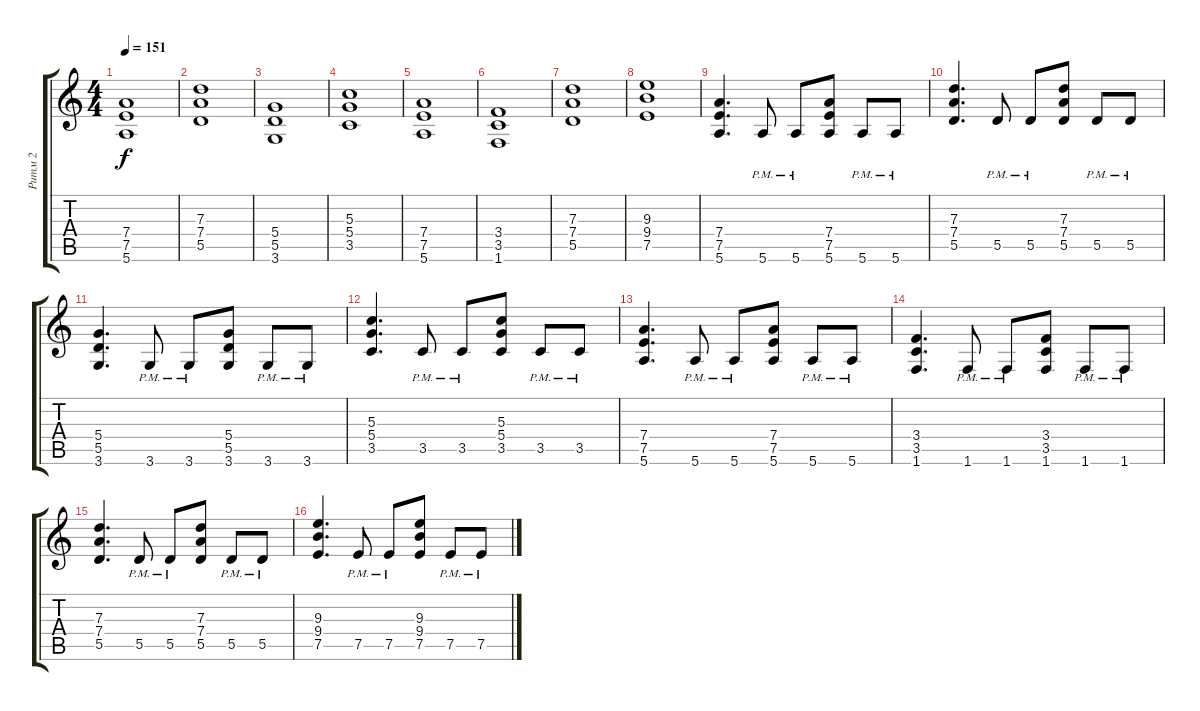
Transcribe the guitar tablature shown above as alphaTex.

\track ("Ритм 2" "Ритм 2") {instrument distortionguitar}
\staff {score tabs}
\tuning (E4 B3 G3 D3 A2 E2) {hide}
\ts (4 4)
\tempo 151
\clef g2
\ks c
(7.4 7.5 5.6).1{dy f} |
(7.3 7.4 5.5).1 |
(5.4 5.5 3.6).1 |
(5.3 5.4 3.5).1 |
(7.4 7.5 5.6).1 |
(3.4 3.5 1.6).1 |
(7.3 7.4 5.5).1 |
(9.3 9.4 7.5).1 |
(7.4 7.5 5.6).4{d} 5.6{pm}.8 5.6{pm}.8 (7.4 7.5 5.6).8 5.6{pm}.8 5.6{pm}.8 |
(7.3 7.4 5.5).4{d} 5.5{pm}.8 5.5{pm}.8 (7.3 7.4 5.5).8 5.5{pm}.8 5.5{pm}.8 |
(5.4 5.5 3.6).4{d} 3.6{pm}.8 3.6{pm}.8 (5.4 5.5 3.6).8 3.6{pm}.8 3.6{pm}.8 |
(5.3 5.4 3.5).4{d} 3.5{pm}.8 3.5{pm}.8 (5.3 5.4 3.5).8 3.5{pm}.8 3.5{pm}.8 |
(7.4 7.5 5.6).4{d} 5.6{pm}.8 5.6{pm}.8 (7.4 7.5 5.6).8 5.6{pm}.8 5.6{pm}.8 |
(3.4 3.5 1.6).4{d} 1.6{pm}.8 1.6{pm}.8 (3.4 3.5 1.6).8 1.6{pm}.8 1.6{pm}.8 |
(7.3 7.4 5.5).4{d} 5.5{pm}.8 5.5{pm}.8 (7.3 7.4 5.5).8 5.5{pm}.8 5.5{pm}.8 |
(9.3 9.4 7.5).4{d} 7.5{pm}.8 7.5{pm}.8 (9.3 9.4 7.5).8 7.5{pm}.8 7.5{pm}.8
